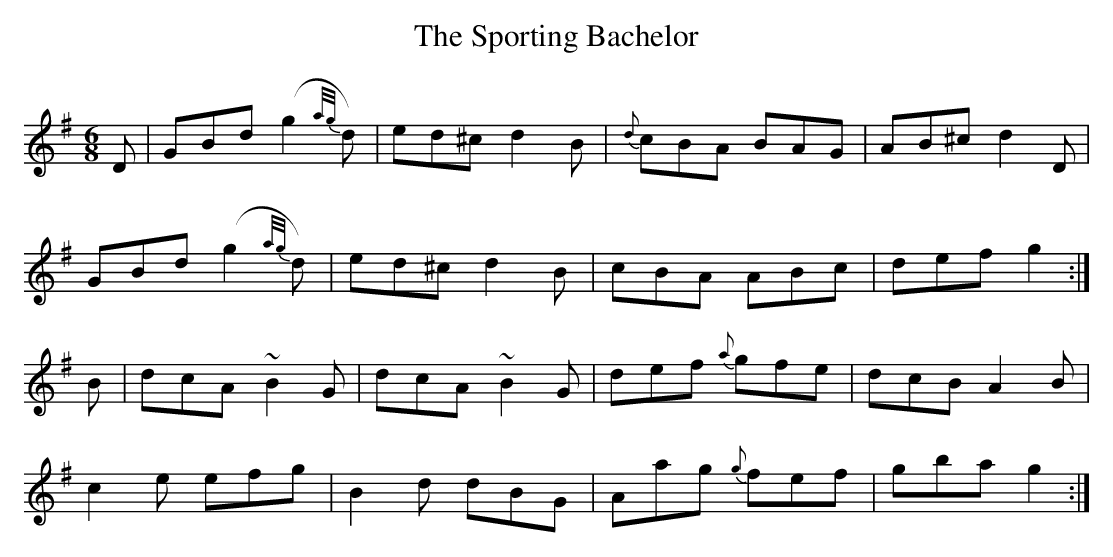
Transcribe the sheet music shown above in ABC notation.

X:1
T: The Sporting Bachelor
M: 6/8
L: 1/8
K: G
D|GBd (g2{a/g/}d)|ed^c d2B|{d}cBA BAG|AB^c d2D|
GBd (g2{a/g/}d)|ed^c d2B|cBA ABc|def g2:|
B|dcA ~B2G|dcA ~B2G|def {a}gfe|dcB A2B|
c2e efg|B2d dBG|Aag {g}fef|gba g2:|
